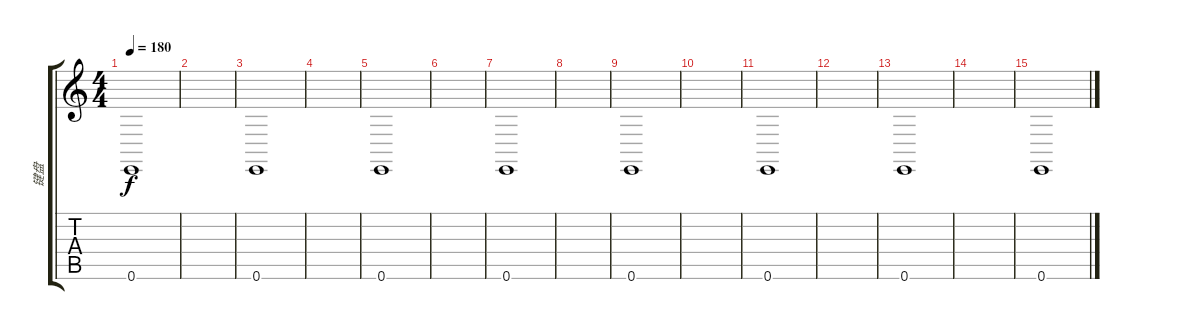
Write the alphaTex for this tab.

\track ("键盘" "键盘") {instrument synthvoice}
\staff {score tabs}
\tuning (E4 B3 G3 D3 A2 E2) {hide}
\ts (4 4)
\tempo 180
\clef g2
\ks c
0.6.1{dy f} |
|
0.6.1 |
|
0.6.1 |
|
0.6.1 |
|
0.6.1 |
|
0.6.1 |
|
0.6.1 |
|
0.6.1
